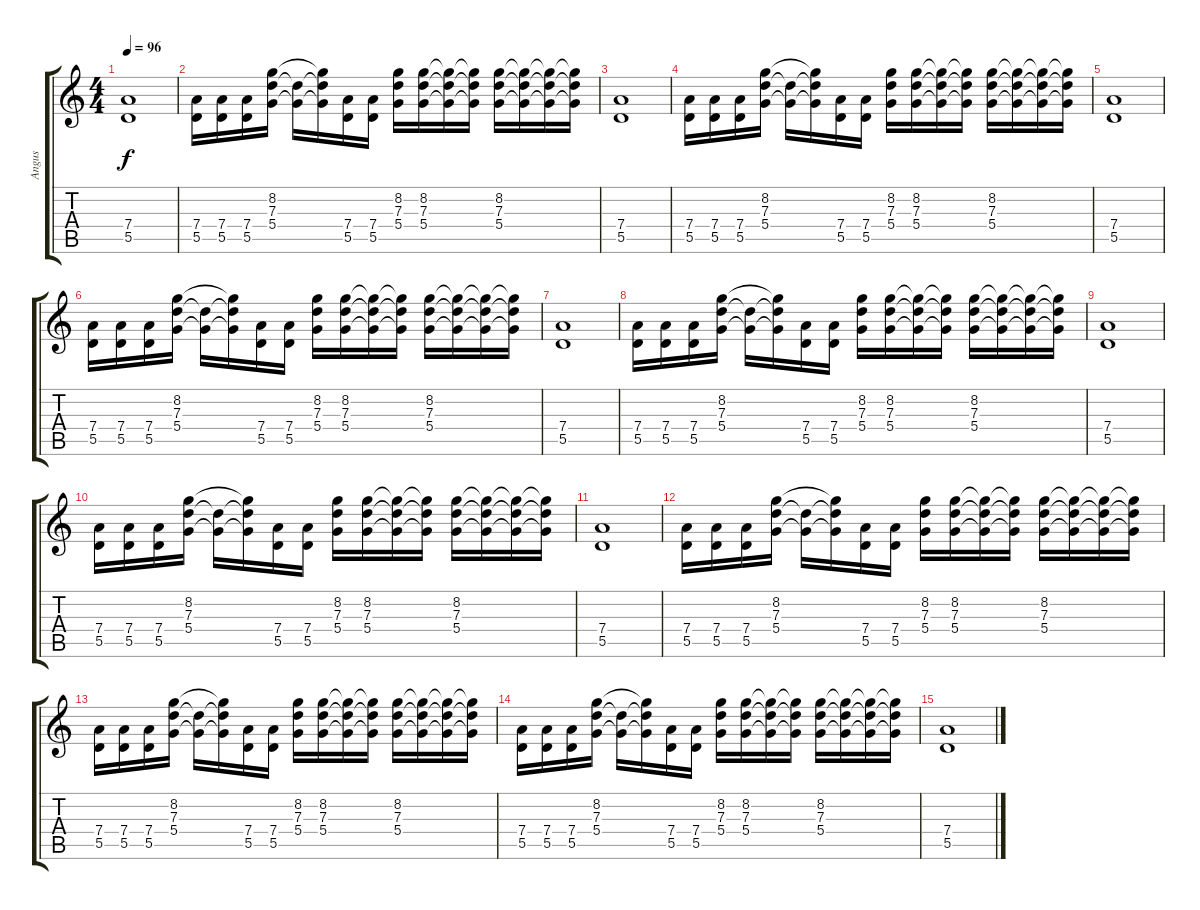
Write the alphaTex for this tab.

\track ("Angus" "Angus") {instrument distortionguitar}
\staff {score tabs}
\tuning (E4 B3 G3 D3 A2 E2) {hide}
\ts (4 4)
\tempo 96
\clef g2
\ks c
(7.4 5.5).1{dy f} |
(7.4 5.5).16 (7.4 5.5).16 (7.4 5.5).16 (8.2 7.3 5.4).16 (7.3{t} 5.4{t}).16 (8.2{t} 7.3{t} 5.4{t}).16 (7.4 5.5).16 (7.4 5.5).16 (8.2 7.3 5.4).16 (8.2 7.3 5.4).16 (8.2{t} 7.3{t} 5.4{t}).16 (8.2{t} 7.3{t} 5.4{t}).16 (8.2 7.3 5.4).16 (8.2{t} 7.3{t} 5.4{t}).16 (8.2{t} 7.3{t} 5.4{t}).16 (8.2{t} 7.3{t} 5.4{t}).16 |
(7.4 5.5).1 |
(7.4 5.5).16 (7.4 5.5).16 (7.4 5.5).16 (8.2 7.3 5.4).16 (7.3{t} 5.4{t}).16 (8.2{t} 7.3{t} 5.4{t}).16 (7.4 5.5).16 (7.4 5.5).16 (8.2 7.3 5.4).16 (8.2 7.3 5.4).16 (8.2{t} 7.3{t} 5.4{t}).16 (8.2{t} 7.3{t} 5.4{t}).16 (8.2 7.3 5.4).16 (8.2{t} 7.3{t} 5.4{t}).16 (8.2{t} 7.3{t} 5.4{t}).16 (8.2{t} 7.3{t} 5.4{t}).16 |
(7.4 5.5).1 |
(7.4 5.5).16 (7.4 5.5).16 (7.4 5.5).16 (8.2 7.3 5.4).16 (7.3{t} 5.4{t}).16 (8.2{t} 7.3{t} 5.4{t}).16 (7.4 5.5).16 (7.4 5.5).16 (8.2 7.3 5.4).16 (8.2 7.3 5.4).16 (8.2{t} 7.3{t} 5.4{t}).16 (8.2{t} 7.3{t} 5.4{t}).16 (8.2 7.3 5.4).16 (8.2{t} 7.3{t} 5.4{t}).16 (8.2{t} 7.3{t} 5.4{t}).16 (8.2{t} 7.3{t} 5.4{t}).16 |
(7.4 5.5).1 |
(7.4 5.5).16 (7.4 5.5).16 (7.4 5.5).16 (8.2 7.3 5.4).16 (7.3{t} 5.4{t}).16 (8.2{t} 7.3{t} 5.4{t}).16 (7.4 5.5).16 (7.4 5.5).16 (8.2 7.3 5.4).16 (8.2 7.3 5.4).16 (8.2{t} 7.3{t} 5.4{t}).16 (8.2{t} 7.3{t} 5.4{t}).16 (8.2 7.3 5.4).16 (8.2{t} 7.3{t} 5.4{t}).16 (8.2{t} 7.3{t} 5.4{t}).16 (8.2{t} 7.3{t} 5.4{t}).16 |
(7.4 5.5).1 |
(7.4 5.5).16 (7.4 5.5).16 (7.4 5.5).16 (8.2 7.3 5.4).16 (7.3{t} 5.4{t}).16 (8.2{t} 7.3{t} 5.4{t}).16 (7.4 5.5).16 (7.4 5.5).16 (8.2 7.3 5.4).16 (8.2 7.3 5.4).16 (8.2{t} 7.3{t} 5.4{t}).16 (8.2{t} 7.3{t} 5.4{t}).16 (8.2 7.3 5.4).16 (8.2{t} 7.3{t} 5.4{t}).16 (8.2{t} 7.3{t} 5.4{t}).16 (8.2{t} 7.3{t} 5.4{t}).16 |
(7.4 5.5).1 |
(7.4 5.5).16 (7.4 5.5).16 (7.4 5.5).16 (8.2 7.3 5.4).16 (7.3{t} 5.4{t}).16 (8.2{t} 7.3{t} 5.4{t}).16 (7.4 5.5).16 (7.4 5.5).16 (8.2 7.3 5.4).16 (8.2 7.3 5.4).16 (8.2{t} 7.3{t} 5.4{t}).16 (8.2{t} 7.3{t} 5.4{t}).16 (8.2 7.3 5.4).16 (8.2{t} 7.3{t} 5.4{t}).16 (8.2{t} 7.3{t} 5.4{t}).16 (8.2{t} 7.3{t} 5.4{t}).16 |
(7.4 5.5).16 (7.4 5.5).16 (7.4 5.5).16 (8.2 7.3 5.4).16 (7.3{t} 5.4{t}).16 (8.2{t} 7.3{t} 5.4{t}).16 (7.4 5.5).16 (7.4 5.5).16 (8.2 7.3 5.4).16 (8.2 7.3 5.4).16 (8.2{t} 7.3{t} 5.4{t}).16 (8.2{t} 7.3{t} 5.4{t}).16 (8.2 7.3 5.4).16 (8.2{t} 7.3{t} 5.4{t}).16 (8.2{t} 7.3{t} 5.4{t}).16 (8.2{t} 7.3{t} 5.4{t}).16 |
(7.4 5.5).16 (7.4 5.5).16 (7.4 5.5).16 (8.2 7.3 5.4).16 (7.3{t} 5.4{t}).16 (8.2{t} 7.3{t} 5.4{t}).16 (7.4 5.5).16 (7.4 5.5).16 (8.2 7.3 5.4).16 (8.2 7.3 5.4).16 (8.2{t} 7.3{t} 5.4{t}).16 (8.2{t} 7.3{t} 5.4{t}).16 (8.2 7.3 5.4).16 (8.2{t} 7.3{t} 5.4{t}).16 (8.2{t} 7.3{t} 5.4{t}).16 (8.2{t} 7.3{t} 5.4{t}).16 |
(7.4 5.5).1
